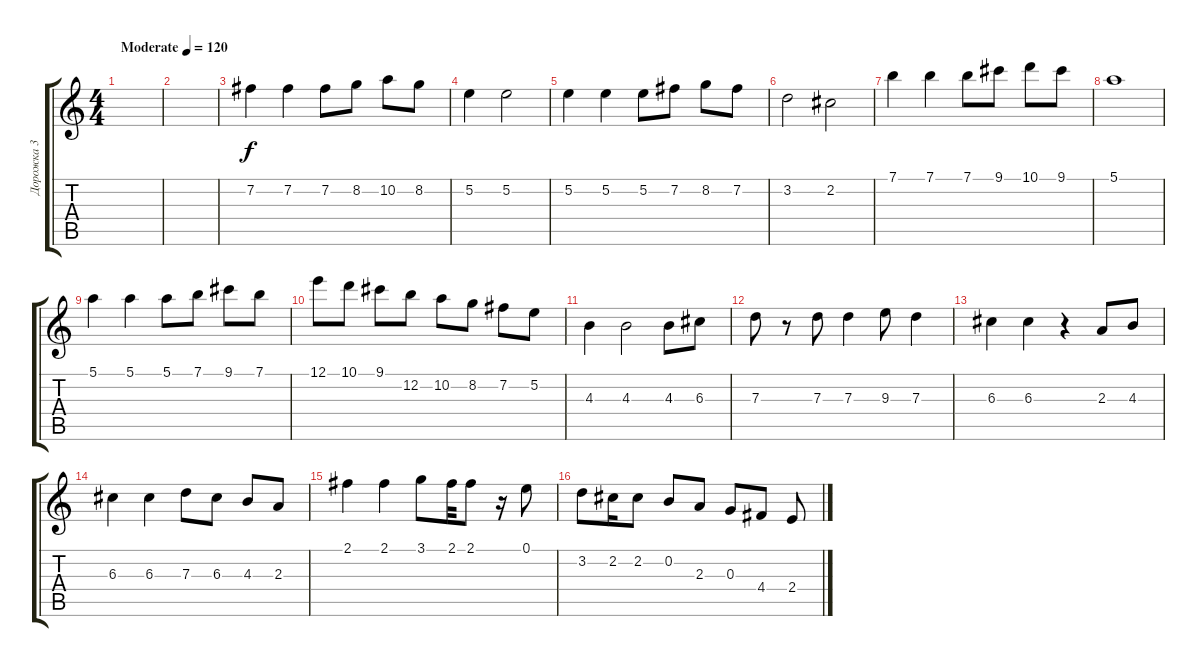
\track ("Дорожка 3" "Дорожка 3") {instrument acousticguitarnylon}
\staff {score tabs}
\tuning (E4 B3 G3 D3 A2 E2) {hide}
\ts (4 4)
\tempo (120 "Moderate")
\clef g2
\ks c
|
|
7.2.4 7.2.4 7.2.8 8.2.8 10.2.8 8.2.8 |
5.2.4 5.2.2 |
5.2.4 5.2.4 5.2.8 7.2.8 8.2.8 7.2.8 |
3.2.2 2.2.2 |
7.1.4 7.1.4 7.1.8 9.1.8 10.1.8 9.1.8 |
5.1.1 |
5.1.4 5.1.4 5.1.8 7.1.8 9.1.8 7.1.8 |
12.1.8 10.1.8 9.1.8 12.2.8 10.2.8 8.2.8 7.2.8 5.2.8 |
4.3.4 4.3.2 4.3.8 6.3.8 |
7.3.8 r.8 7.3.8 7.3.4 9.3.8 7.3.4 |
6.3.4 6.3.4 r.4 2.3.8 4.3.8 |
6.3.4 6.3.4 7.3.8 6.3.8 4.3.8 2.3.8 |
2.1.4 2.1.4 3.1.8 2.1.32 2.1.8 r.16 0.1.8 |
3.2.8 2.2.16 2.2.8 0.2.8 2.3.8 0.3.8 4.4.8 2.4.8
